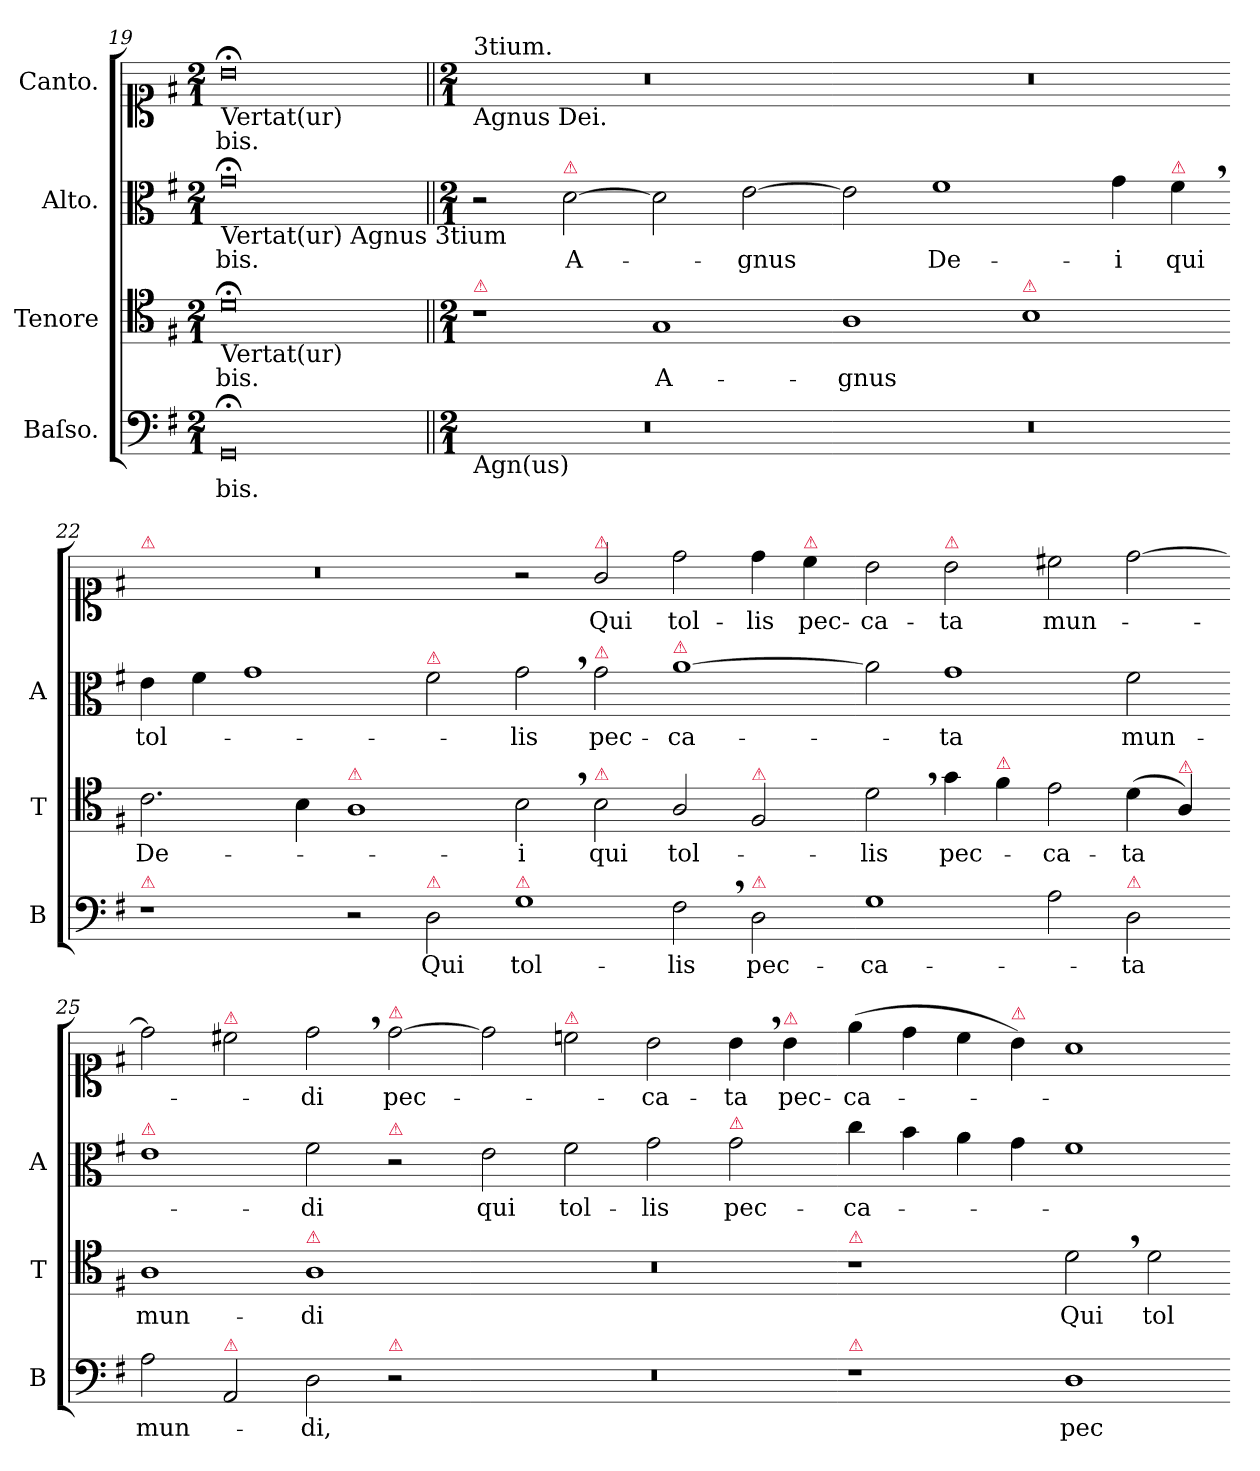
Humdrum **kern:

**kern	**text	**kern	**text	**kern	**text	**kern	**text
*part4	*part4	*part3	*part3	*part2	*part2	*part1	*part1
*staff4	*staff4	*staff3	*staff3	*staff2	*staff2	*staff1	*staff1
*I"Baſso.	*	*I"Tenore	*	*I"Alto.	*	*I"Canto.	*
*I'B	*	*I'T	*	*I'A	*	*	*
*clefF4	*	*clefC4	*	*clefC3	*	*clefC1	*
*k[f#]	*	*k[f#]	*	*k[f#]	*	*k[f#]	*
*G:	*	*G:	*	*G:	*	*G:	*
*M2/1	*	*M2/1	*	*M2/1	*	*M2/1	*
=19	=19	=19	=19	=19	=19	=19	=19
!	!	!	!	!	!	!LO:TX:b:t=Vertat(ur)	!
!	!	!	!	!LO:TX:b:t=Vertat(ur) Agnus 3tium	!	!	!
!	!	!LO:TX:b:t=Vertat(ur)	!	!	!	!	!
0GG;<	-bis.	0d;	-bis.	0g;	-bis.	0b;<	-bis.
=20||	=20||	=20||	=20||	=20||	=20||	=20||	=20||
*M2/1	*	*M2/1	*	*M2/1	*	*M2/1	*
!	!	!	!	!	!	!LO:TX:b:t=Agnus Dei.	!
!	!	!	!	!	!	!LO:TX:a:t=3tium.	!
!	!	!LO:TX:a:color=crimson:t=⚠	!	!	!	!	!
!LO:TX:b:t=Agn(us)	!	!	!	!	!	!	!
0r	.	1r	.	2r	.	0r	.
!	!	!	!	!LO:TX:a:color=crimson:t=⚠	!	!	!
.	.	.	.	[2d\	A-	.	.
.	.	1G	A-	2d]	.	.	.
.	.	.	.	[2e\	-gnus	.	.
=21-	=21-	=21-	=21-	=21-	=21-	=21-	=21-
0r	.	1A	-gnus	2e\]	.	0r	.
.	.	.	.	1f#	De-	.	.
!	!	!LO:TX:a:color=crimson:t=⚠	!	!	!	!	!
.	.	1B	.	.	.	.	.
.	.	.	.	4g\	-i	.	.
!	!	!	!	!LO:TX:a:color=crimson:t=⚠	!	!	!
.	.	.	.	4f#,<\	qui	.	.
=22-	=22-	=22-	=22-	=22-	=22-	=22-	=22-
!	!	!	!	!	!	!LO:TX:a:color=crimson:t=⚠	!
!LO:TX:a:color=crimson:t=⚠	!	!	!	!	!	!	!
1r	.	2.c\	De-	4e\	tol-	0r	.
.	.	.	.	4f#\	.	.	.
.	.	.	.	1g	.	.	.
.	.	4B\	.	.	.	.	.
!	!	!LO:TX:a:color=crimson:t=⚠	!	!	!	!	!
2r	.	1A	.	.	.	.	.
!	!	!	!	!LO:TX:a:color=crimson:t=⚠	!	!	!
!LO:TX:a:color=crimson:t=⚠	!	!	!	!	!	!	!
2D\	Qui	.	.	2f#\	.	.	.
=23-	=23-	=23-	=23-	=23-	=23-	=23-	=23-
!LO:TX:a:color=crimson:t=⚠	!	!	!	!	!	!	!
1G	tol-	2B,\	-i	2g,\	-lis	2r	.
!	!	!	!	!	!	!LO:TX:a:color=crimson:t=⚠	!
!	!	!	!	!LO:TX:a:color=crimson:t=⚠	!	!	!
!	!	!LO:TX:a:color=crimson:t=⚠	!	!	!	!	!
.	.	2B\	qui	2g\	pec-	2g/	Qui
!	!	!	!	!LO:TX:a:color=crimson:t=⚠	!	!	!
2F#,<\	-lis	2A/	tol-	[1a	-ca-	2dd\	tol-
!	!	!LO:TX:a:color=crimson:t=⚠	!	!	!	!	!
!LO:TX:a:color=crimson:t=⚠	!	!	!	!	!	!	!
2D\	pec-	2F#/	.	.	.	4dd\	-lis
!	!	!	!	!	!	!LO:TX:a:color=crimson:t=⚠	!
.	.	.	.	.	.	4cc\	pec-
=24-	=24-	=24-	=24-	=24-	=24-	=24-	=24-
1G	-ca-	2d,\	-lis	2a]	.	2b\	-ca-
!	!	!	!	!	!	!LO:TX:a:color=crimson:t=⚠	!
.	.	4g\	pec-	1g	-ta	2b\	-ta
!	!	!LO:TX:a:color=crimson:t=⚠	!	!	!	!	!
.	.	4f#\	.	.	.	.	.
2A\	.	2e\	-ca-	.	.	2cc#X\	mun-
!LO:TX:a:color=crimson:t=⚠	!	!	!	!	!	!	!
2D\	-ta	(>4d\	-ta	2f#\	mun-	[2dd\	.
!	!	!LO:TX:a:color=crimson:t=⚠	!	!	!	!	!
.	.	4A/)	.	.	.	.	.
=25-	=25-	=25-	=25-	=25-	=25-	=25-	=25-
!	!	!	!	!LO:TX:a:color=crimson:t=⚠	!	!	!
2A\	mun-	1A	mun-	1e	.	2dd\]	.
!	!	!	!	!	!	!LO:TX:a:color=crimson:t=⚠	!
!LO:TX:a:color=crimson:t=⚠	!	!	!	!	!	!	!
2AA/	.	.	.	.	.	2cc#X\	.
!	!	!LO:TX:a:color=crimson:t=⚠	!	!	!	!	!
2D\	-di,	1A	-di	2f#\	-di	2dd,\	-di
!	!	!	!	!	!	!LO:TX:a:color=crimson:t=⚠	!
!	!	!	!	!LO:TX:a:color=crimson:t=⚠	!	!	!
!LO:TX:a:color=crimson:t=⚠	!	!	!	!	!	!	!
2r	.	.	.	2r	.	[2dd\	pec-
=26-	=26-	=26-	=26-	=26-	=26-	=26-	=26-
0r	.	0r	.	2e\	qui	2dd]	.
!	!	!	!	!	!	!LO:TX:a:color=crimson:t=⚠	!
.	.	.	.	2f#\	tol-	2ccn\	.
.	.	.	.	2g\	-lis	2b\	-ca-
!	!	!	!	!LO:TX:a:color=crimson:t=⚠	!	!	!
.	.	.	.	2g\	pec-	4b,\	-ta
!	!	!	!	!	!	!LO:TX:a:color=crimson:t=⚠	!
.	.	.	.	.	.	4b\	pec-
=27-	=27-	=27-	=27-	=27-	=27-	=27-	=27-
!	!	!LO:TX:a:color=crimson:t=⚠	!	!	!	!	!
!LO:TX:a:color=crimson:t=⚠	!	!	!	!	!	!	!
1r	.	1r	.	4cc\	-ca-	(4ee\	-ca-
.	.	.	.	4b\	.	4dd\	.
.	.	.	.	4a\	.	4cc\	.
!	!	!	!	!	!	!LO:TX:a:color=crimson:t=⚠	!
.	.	.	.	4g\	.	4b\)	.
1D	pec-	2d,<\	Qui	1f#	.	1a	.
.	.	2d\	tol-	.	.	.	.
=-	=-	=-	=-	=-	=-	=-	=-
*-	*-	*-	*-	*-	*-	*-	*-
